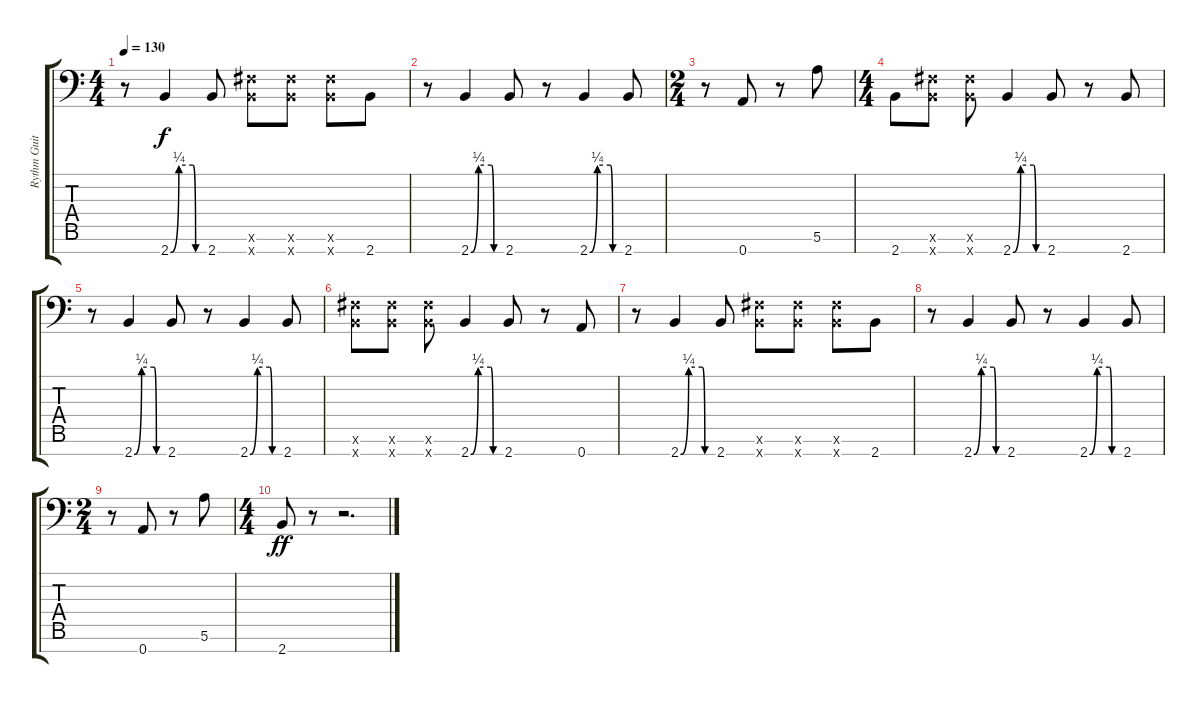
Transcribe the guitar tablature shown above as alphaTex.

\track ("Rythm Guitar #2" "Rythm Guit") {instrument distortionguitar}
\staff {score tabs}
\tuning (D4 A3 E3 D3 A2 E2 A1) {hide}
\ts (4 4)
\tempo 130
\clef f4
\ks c
r.8{dy f} 2.7{be (custom 0 0 15 1 40 1 45 0 60 0)}.4 2.7.8 (2.6{x} 2.7{x}).8 (2.6{x} 2.7{x}).8 (2.6{x} 2.7{x}).8 2.7.8 |
r.8 2.7{be (custom 0 0 15 1 40 1 45 0 60 0)}.4 2.7.8 r.8 2.7{be (custom 0 0 15 1 40 1 45 0 60 0)}.4 2.7.8 |
\ts (2 4)
r.8 0.7.8 r.8 5.6.8 |
\ts (4 4)
2.7.8 (2.6{x} 2.7{x}).8 (2.6{x} 2.7{x}).8 2.7{be (custom 0 0 15 1 40 1 45 0 60 0)}.4 2.7.8 r.8 2.7.8 |
r.8 2.7{be (custom 0 0 15 1 40 1 45 0 60 0)}.4 2.7.8 r.8 2.7{be (custom 0 0 15 1 40 1 45 0 60 0)}.4 2.7.8 |
(2.6{x} 2.7{x}).8 (2.6{x} 2.7{x}).8 (2.6{x} 2.7{x}).8 2.7{be (custom 0 0 15 1 40 1 45 0 60 0)}.4 2.7.8 r.8 0.7.8 |
r.8 2.7{be (custom 0 0 15 1 40 1 45 0 60 0)}.4 2.7.8 (2.6{x} 2.7{x}).8 (2.6{x} 2.7{x}).8 (2.6{x} 2.7{x}).8 2.7.8 |
r.8 2.7{be (custom 0 0 15 1 40 1 45 0 60 0)}.4 2.7.8 r.8 2.7{be (custom 0 0 15 1 40 1 45 0 60 0)}.4 2.7.8 |
\ts (2 4)
r.8 0.7.8 r.8 5.6.8 |
\ts (4 4)
2.7.8{dy ff} r.8 r.2{d}
